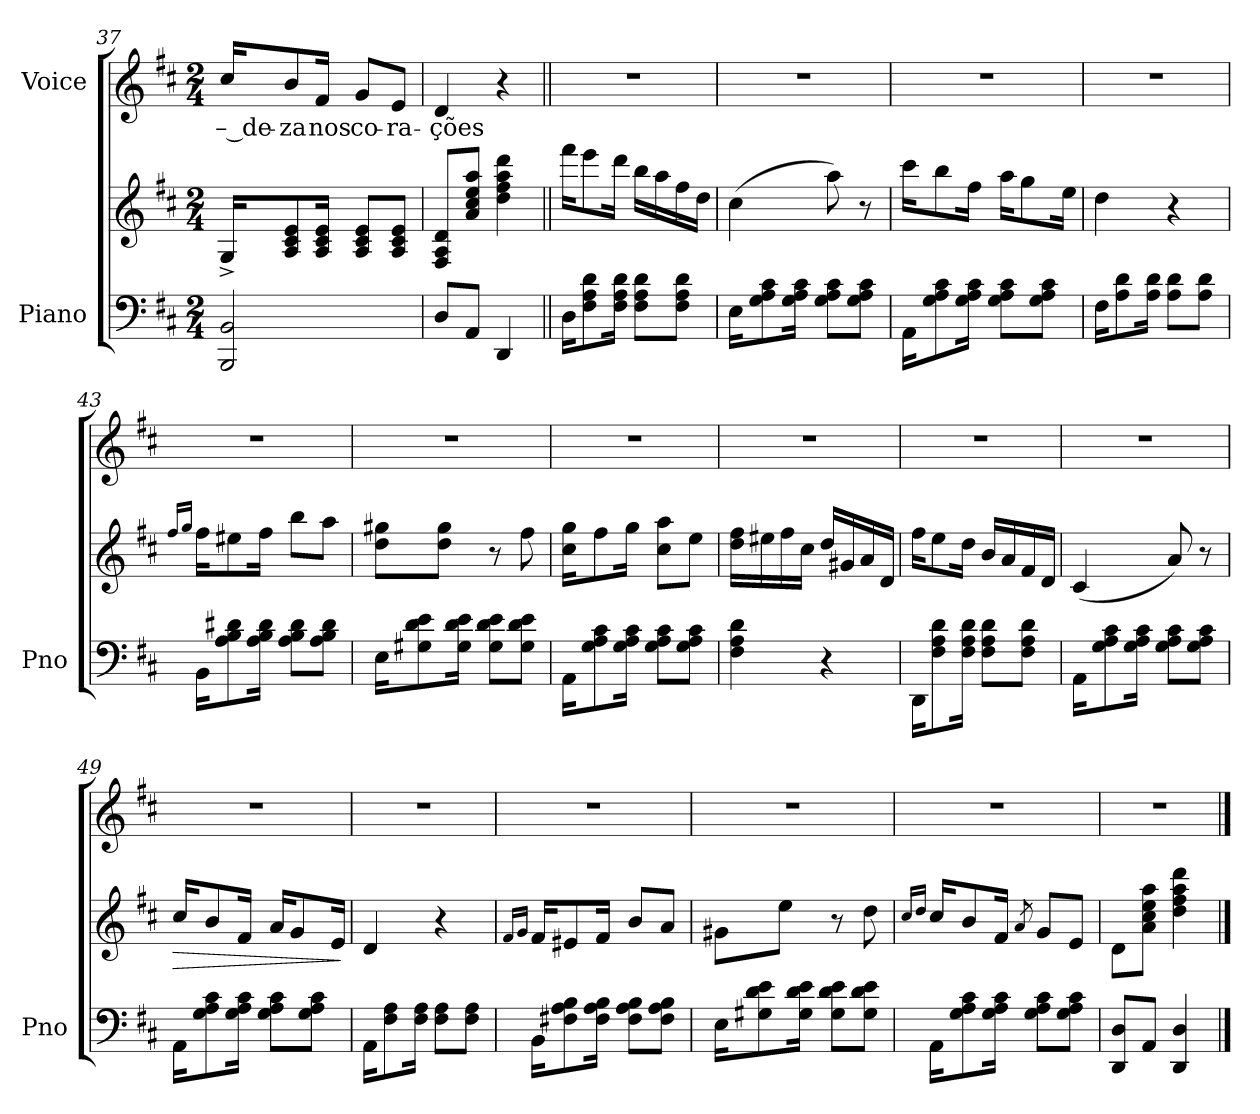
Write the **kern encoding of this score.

**kern	**kern	**dynam	**kern	**text
*part2	*part2	*part2	*part1	*part1
*staff3	*staff2	*staff2/3	*staff1	*staff1
*I"Piano	*	*	*I"Voice	*
*I'Pno	*	*	*	*
*clefF4	*clefG2	*	*clefG2	*
*k[f#c#]	*k[f#c#]	*	*k[f#c#]	*
*M2/4	*M2/4	*	*M2/4	*
=37	=37	=37	=37	=37
2BBB/ 2BB/	16G^/KL	.	16cc#/KL	– de-
.	8A/ 8c#/ 8e/	.	8b/	-za
.	16A/ 16c#/ 16e/Jk	.	16f#/Jk	nos
.	8A/ 8c#/ 8e/L	.	8g/L	co-
.	8A/ 8c#/ 8e/J	.	8e/J	-ra-
=38	=38	=38	=38	=38
8D/L	8F#/ 8A/ 8d/L	.	4d/	-ções
8AA/J	8a/ 8cc#/ 8ee/ 8aa/J	.	.	.
4DD/	4dd\ 4ff#\ 4aa\ 4ddd\	.	4r	.
=39||	=39||	=39||	=39||	=39||
16D\KL	16fff#\KL	.	2r	.
8F#\ 8A\ 8d\	8eee\	.	.	.
16F#\ 16A\ 16d\Jk	16ddd\Jk	.	.	.
8F#\ 8A\ 8d\L	16bb\LL	.	.	.
.	16aa\	.	.	.
8F#\ 8A\ 8d\J	16ff#\	.	.	.
.	16dd\JJ	.	.	.
=40	=40	=40	=40	=40
16E\KL	(4cc#\	.	2r	.
8G\ 8A\ 8c#\	.	.	.	.
16G\ 16A\ 16c#\Jk	.	.	.	.
8G\ 8A\ 8c#\L	8aa\)	.	.	.
8G\ 8A\ 8c#\J	8r	.	.	.
=41	=41	=41	=41	=41
16AA\KL	16ccc#\KL	.	2r	.
8G\ 8A\ 8c#\	8bb\	.	.	.
16G\ 16A\ 16c#\Jk	16ff#\Jk	.	.	.
8G\ 8A\ 8c#\L	16aa\KL	.	.	.
.	8gg\	.	.	.
8G\ 8A\ 8c#\J	.	.	.	.
.	16ee\Jk	.	.	.
=42	=42	=42	=42	=42
16F#\KL	4dd\	.	2r	.
8A\ 8d\	.	.	.	.
16A\ 16d\Jk	.	.	.	.
8A\ 8d\L	4r	.	.	.
8A\ 8d\J	.	.	.	.
=43	=43	=43	=43	=43
.	16qff#/LL	.	.	.
.	16qgg/JJ	.	.	.
16BB\KL	16ff#\KL	.	2r	.
8A\ 8B\ 8d#X\	8ee#X\	.	.	.
16A\ 16B\ 16d#\Jk	16ff#\Jk	.	.	.
8A\ 8B\ 8d#\L	8bb\L	.	.	.
8A\ 8B\ 8d#\J	8aa\J	.	.	.
=44	=44	=44	=44	=44
16E\KL	8dd\ 8gg#X\L	.	2r	.
8G#X\ 8d\ 8e\	.	.	.	.
.	8dd\ 8gg#\J	.	.	.
16G#\ 16d\ 16e\Jk	.	.	.	.
8G#\ 8d\ 8e\L	8r	.	.	.
8G#\ 8d\ 8e\J	8ff#\	.	.	.
=45	=45	=45	=45	=45
16AA\KL	16cc#\ 16gg\KL	.	2r	.
8G\ 8A\ 8c#\	8ff#\	.	.	.
16G\ 16A\ 16c#\Jk	16gg\Jk	.	.	.
8G\ 8A\ 8c#\L	8cc#\ 8aa\L	.	.	.
8G\ 8A\ 8c#\J	8ee\J	.	.	.
=46	=46	=46	=46	=46
4F#\ 4A\ 4d\	16dd\ 16ff#\LL	.	2r	.
.	16ee#X\	.	.	.
.	16ff#\	.	.	.
.	16cc#\JJ	.	.	.
4r	16dd/LL	.	.	.
.	16g#X/	.	.	.
.	16a/	.	.	.
.	16d/JJ	.	.	.
=47	=47	=47	=47	=47
16DD\KL	16ff#\KL	.	2r	.
8F#\ 8A\ 8d\	8ee\	.	.	.
16F#\ 16A\ 16d\Jk	16dd\Jk	.	.	.
8F#\ 8A\ 8d\L	16b/LL	.	.	.
.	16a/	.	.	.
8F#\ 8A\ 8d\J	16f#/	.	.	.
.	16d/JJ	.	.	.
=48	=48	=48	=48	=48
16AA\KL	(4c#/	.	2r	.
8G\ 8A\ 8c#\	.	.	.	.
16G\ 16A\ 16c#\Jk	.	.	.	.
8G\ 8A\ 8c#\L	8a/)	.	.	.
8G\ 8A\ 8c#\J	8r	.	.	.
=49	=49	=49	=49	=49
!	!	!LO:HP:b	!	!
16AA\KL	16cc#/KL	>	2r	.
8G\ 8A\ 8c#\	8b/	.	.	.
16G\ 16A\ 16c#\Jk	16f#/Jk	.	.	.
8G\ 8A\ 8c#\L	16a/KL	.	.	.
.	8g/	.	.	.
8G\ 8A\ 8c#\J	.	.	.	.
.	16e/Jk	.	.	.
.	.	]	.	.
=50	=50	=50	=50	=50
16AA\KL	4d/	.	2r	.
8F#\ 8A\	.	.	.	.
16F#\ 16A\Jk	.	.	.	.
8F#\ 8A\L	4r	.	.	.
8F#\ 8A\J	.	.	.	.
=51	=51	=51	=51	=51
.	16qf#/LL	.	.	.
.	16qg/JJ	.	.	.
16BB\KL	16f#/KL	.	2r	.
8F#X\ 8A\ 8B\	8e#X/	.	.	.
16F#\ 16A\ 16B\Jk	16f#/Jk	.	.	.
8F#\ 8A\ 8B\L	8b/L	.	.	.
8F#\ 8A\ 8B\J	8a/J	.	.	.
=52	=52	=52	=52	=52
16E\KL	8g#X\L	.	2r	.
8G#X\ 8d\ 8e\	.	.	.	.
.	8ee\J	.	.	.
16G#\ 16d\ 16e\Jk	.	.	.	.
8G#\ 8d\ 8e\L	8r	.	.	.
8G#\ 8d\ 8e\J	8dd\	.	.	.
=53	=53	=53	=53	=53
.	16qcc#/LL	.	.	.
.	16qdd/JJ	.	.	.
16AA\KL	16cc#/KL	.	2r	.
8G\ 8A\ 8c#\	8b/	.	.	.
16G\ 16A\ 16c#\Jk	16f#/Jk	.	.	.
.	8qa/	.	.	.
8G\ 8A\ 8c#\L	8g/L	.	.	.
8G\ 8A\ 8c#\J	8e/J	.	.	.
=54	=54	=54	=54	=54
8DD/ 8D/L	8d\L	.	2r	.
8AA/J	8a\ 8cc#\ 8ee\ 8aa\J	.	.	.
4DD/ 4D/	4dd\ 4ff#\ 4aa\ 4ddd\	.	.	.
==	==	==	==	==
*-	*-	*-	*-	*-
